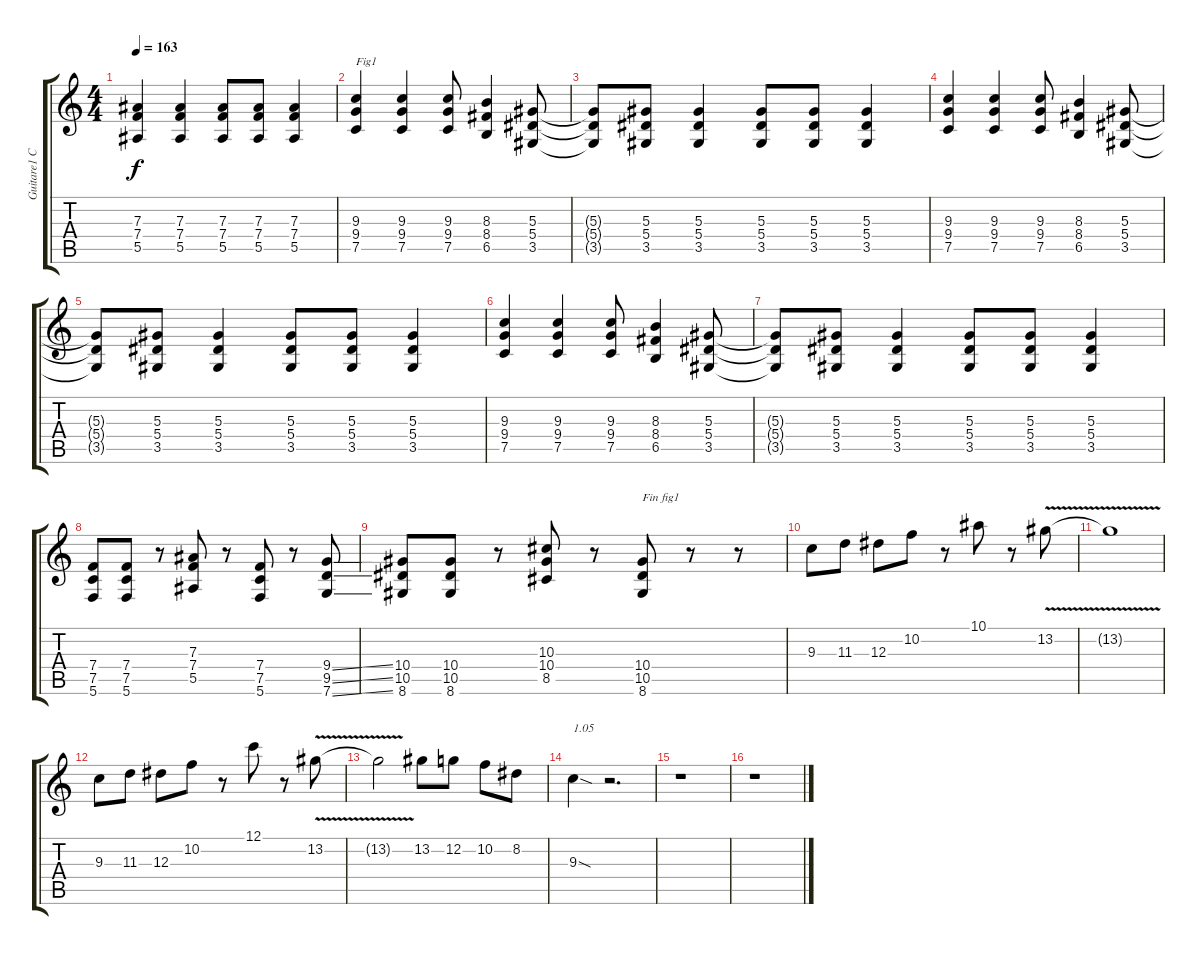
\track ("Guitare1 C" "Guitare1 C") {instrument overdrivenguitar}
\staff {score tabs}
\tuning (C4 G3 Eb3 Bb2 F2 C2) {hide}
\ts (4 4)
\tempo 163
\clef g2
\ks c
(7.3 7.4 5.5).4{dy f} (7.3 7.4 5.5).4 (7.3 7.4 5.5).8 (7.3 7.4 5.5).8 (7.3 7.4 5.5).4 |
(9.3 9.4 7.5).4{txt "Fig1"} (9.3 9.4 7.5).4 (9.3 9.4 7.5).8 (8.3 8.4 6.5).4 (5.3 5.4 3.5).8 |
(5.3{t} 5.4{t} 3.5{t}).8 (5.3 5.4 3.5).8 (5.3 5.4 3.5).4 (5.3 5.4 3.5).8 (5.3 5.4 3.5).8 (5.3 5.4 3.5).4 |
(9.3 9.4 7.5).4 (9.3 9.4 7.5).4 (9.3 9.4 7.5).8 (8.3 8.4 6.5).4 (5.3 5.4 3.5).8 |
(5.3{t} 5.4{t} 3.5{t}).8 (5.3 5.4 3.5).8 (5.3 5.4 3.5).4 (5.3 5.4 3.5).8 (5.3 5.4 3.5).8 (5.3 5.4 3.5).4 |
(9.3 9.4 7.5).4 (9.3 9.4 7.5).4 (9.3 9.4 7.5).8 (8.3 8.4 6.5).4 (5.3 5.4 3.5).8 |
(5.3{t} 5.4{t} 3.5{t}).8 (5.3 5.4 3.5).8 (5.3 5.4 3.5).4 (5.3 5.4 3.5).8 (5.3 5.4 3.5).8 (5.3 5.4 3.5).4 |
(7.4 7.5 5.6).8 (7.4 7.5 5.6).8 r.8 (7.3 7.4 5.5).8 r.8 (7.4 7.5 5.6).8 r.8 (9.4{ss} 9.5{ss} 7.6{ss}).8 |
(10.4 10.5 8.6).8 (10.4 10.5 8.6).8 r.8 (10.3 10.4 8.5).8 r.8 (10.4 10.5 8.6).8{txt "Fin fig1"} r.8 r.8 |
9.3.8 11.3.8 12.3.8 10.2.8 r.8 10.1.8 r.8 13.2{v}.8 |
13.2{t}.1 |
9.3.8 11.3.8 12.3.8 10.2.8 r.8 12.1.8 r.8 13.2{v}.8 |
13.2{t}.2 13.2.8 12.2.8 10.2.8 8.2.8 |
9.3{sod}.4{txt "1.05"} r.2{d} |
r.1 |
r.1
